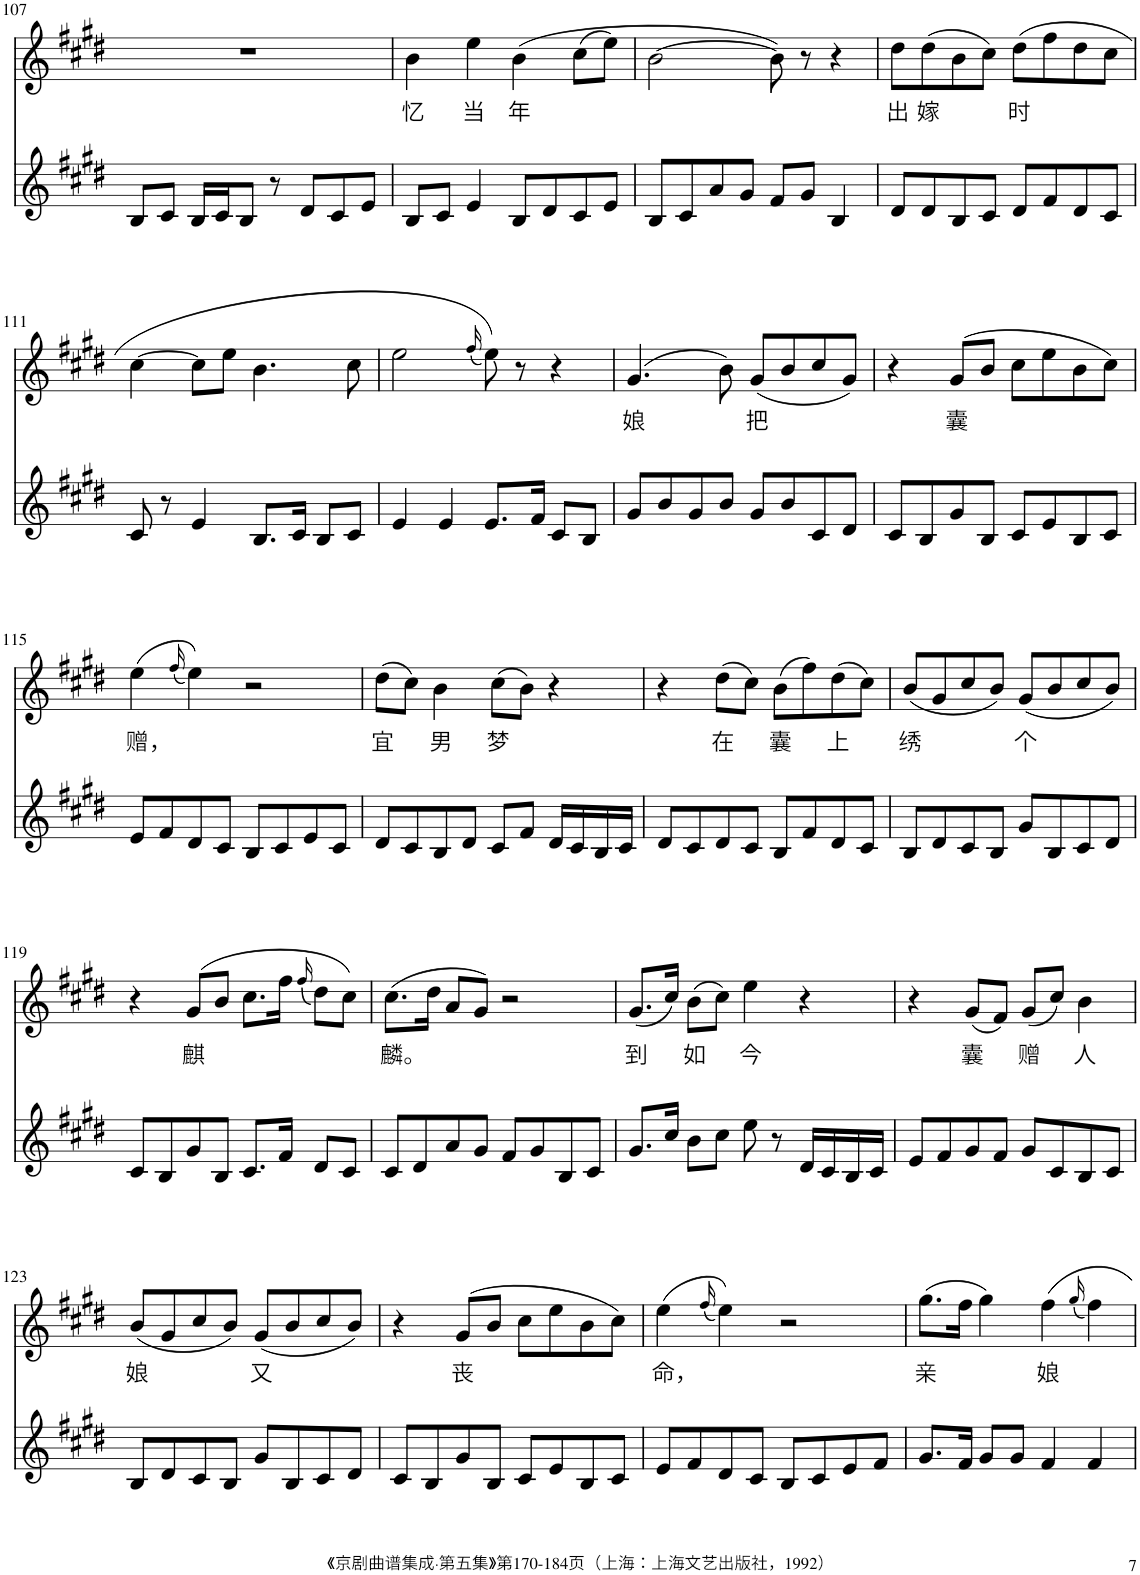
**kern	**kern	**text
*part2	*part1	*part1
*staff2	*staff1	*staff1
*I"Piano	*I"Piano	*
*I'Pno	*I'Pno	*
!!LO:PB:g=z
*clefG2	*clefG2	*
*k[f#c#g#d#]	*k[f#c#g#d#]	*
*M4/4	*M4/4	*
=107	=107	=107
8B/L	1r	.
8c#/J	.	.
16B/LL	.	.
16c#/J	.	.
8B/J	.	.
8r	.	.
8d#/L	.	.
8c#/	.	.
8e/J	.	.
=108	=108	=108
!	!	!LO:LY:b
8B/L	4b\	忆
8c#/J	.	.
!	!	!LO:LY:b
4e/	4ee\	当
!	!	!LO:LY:b
8B/L	(4b\	年
8d#/	.	.
8c#/	(8cc#\L	.
8e/J	8ee\J)	.
=109	=109	=109
8B/L	[2b\	.
8c#/	.	.
8a/	.	.
8g#/J	.	.
8f#/L	8b\])	.
8g#/J	8r	.
4B/	4r	.
=110	=110	=110
!	!	!LO:LY:b
8d#/L	8dd#\L	出
!	!	!LO:LY:b
8d#/	(8dd#\	嫁
8B/	8b\	.
8c#/J	8cc#\J)	.
!	!	!LO:LY:b
8d#/L	(8dd#\L	时
8f#/	8ff#\	.
8d#/	8dd#\	.
8c#/J	8cc#\J	.
!!LO:LB:g=z
=111	=111	=111
8c#/	[4cc#\	.
8r	.	.
4e/	8cc#\L]	.
.	8ee\J	.
8.B/L	4.b\	.
16c#/Jk	.	.
8B/L	.	.
8c#/J	8cc#\	.
=112	=112	=112
4e/	2ee\	.
4e/	.	.
.	(16qff#/	.
8.e/L	8ee\))	.
.	8r	.
16f#/Jk	.	.
8c#/L	4r	.
8B/J	.	.
=113	=113	=113
!	!	!LO:LY:b
8g#/L	(4.g#/	娘
8b/	.	.
8g#/	.	.
8b/J	8b\)	.
!	!	!LO:LY:b
8g#/L	(8g#/L	把
8b/	8b/	.
8c#/	8cc#/	.
8d#/J	8g#/J)	.
=114	=114	=114
8c#/L	4r	.
8B/	.	.
!	!	!LO:LY:b
8g#/	(8g#/L	囊
8B/J	8b/J	.
8c#/L	8cc#\L	.
8e/	8ee\	.
8B/	8b\	.
8c#/J	8cc#\J)	.
!!LO:LB:g=z
=115	=115	=115
!	!	!LO:LY:b
8e/L	(4ee\	赠，
8f#/	.	.
.	(16qff#/	.
8d#/	4ee\))	.
8c#/J	.	.
8B/L	2r	.
8c#/	.	.
8e/	.	.
8c#/J	.	.
=116	=116	=116
!	!	!LO:LY:b
8d#/L	(8dd#\L	宜
8c#/	8cc#\J)	.
!	!	!LO:LY:b
8B/	4b\	男
8d#/J	.	.
!	!	!LO:LY:b
8c#/L	(8cc#\L	梦
8f#/J	8b\J)	.
16d#/LL	4r	.
16c#/	.	.
16B/	.	.
16c#/JJ	.	.
=117	=117	=117
8d#/L	4r	.
8c#/	.	.
!	!	!LO:LY:b
8d#/	(8dd#\L	在
8c#/J	8cc#\J)	.
!	!	!LO:LY:b
8B/L	(8b\L	囊
8f#/	8ff#\)	.
!	!	!LO:LY:b
8d#/	(8dd#\	上
8c#/J	8cc#\J)	.
=118	=118	=118
!	!	!LO:LY:b
8B/L	(8b/L	绣
8d#/	8g#/	.
8c#/	8cc#/	.
8B/J	8b/J)	.
!	!	!LO:LY:b
8g#/L	(8g#/L	个
8B/	8b/	.
8c#/	8cc#/	.
8d#/J	8b/J)	.
!!LO:LB:g=z
=119	=119	=119
8c#/L	4r	.
8B/	.	.
!	!	!LO:LY:b
8g#/	(8g#/L	麒
8B/J	8b/J	.
8.c#/L	8.cc#\L	.
16f#/Jk	16ff#\Jk	.
.	(16qff#/	.
8d#/L	8dd#\L)	.
8c#/J	8cc#\J)	.
=120	=120	=120
!	!	!LO:LY:b
8c#/L	(8.cc#\L	麟。
8d#/	.	.
.	16dd#\Jk	.
8a/	8a/L	.
8g#/J	8g#/J)	.
8f#/L	2r	.
8g#/	.	.
8B/	.	.
8c#/J	.	.
=121	=121	=121
!	!	!LO:LY:b
8.g#/L	(8.g#/L	到
16cc#/Jk	16cc#/Jk)	.
!	!	!LO:LY:b
8b\L	(8b\L	如
8cc#\J	8cc#\J)	.
!	!	!LO:LY:b
8ee\	4ee\	今
8r	.	.
16d#/LL	4r	.
16c#/	.	.
16B/	.	.
16c#/JJ	.	.
=122	=122	=122
8e/L	4r	.
8f#/	.	.
!	!	!LO:LY:b
8g#/	(8g#/L	囊
8f#/J	8f#/J)	.
!	!	!LO:LY:b
8g#/L	(8g#/L	赠
8c#/	8cc#/J)	.
!	!	!LO:LY:b
8B/	4b\	人
8c#/J	.	.
!!LO:LB:g=z
=123	=123	=123
!	!	!LO:LY:b
8B/L	(8b/L	娘
8d#/	8g#/	.
8c#/	8cc#/	.
8B/J	8b/J)	.
!	!	!LO:LY:b
8g#/L	(8g#/L	又
8B/	8b/	.
8c#/	8cc#/	.
8d#/J	8b/J)	.
=124	=124	=124
8c#/L	4r	.
8B/	.	.
!	!	!LO:LY:b
8g#/	(8g#/L	丧
8B/J	8b/J	.
8c#/L	8cc#\L	.
8e/	8ee\	.
8B/	8b\	.
8c#/J	8cc#\J)	.
=125	=125	=125
!	!	!LO:LY:b
8e/L	(4ee\	命，
8f#/	.	.
.	(16qff#/	.
8d#/	4ee\))	.
8c#/J	.	.
8B/L	2r	.
8c#/	.	.
8e/	.	.
8f#/J	.	.
=126	=126	=126
!	!	!LO:LY:b
8.g#/L	(8.gg#\L	亲
16f#/Jk	16ff#\Jk	.
8g#/L	4gg#\)	.
8g#/J	.	.
!	!	!LO:LY:b
4f#/	4ff#\	娘
.	(16qgg#/	.
4f#/	4ff#\)	.
=	=	=
*-	*-	*-
